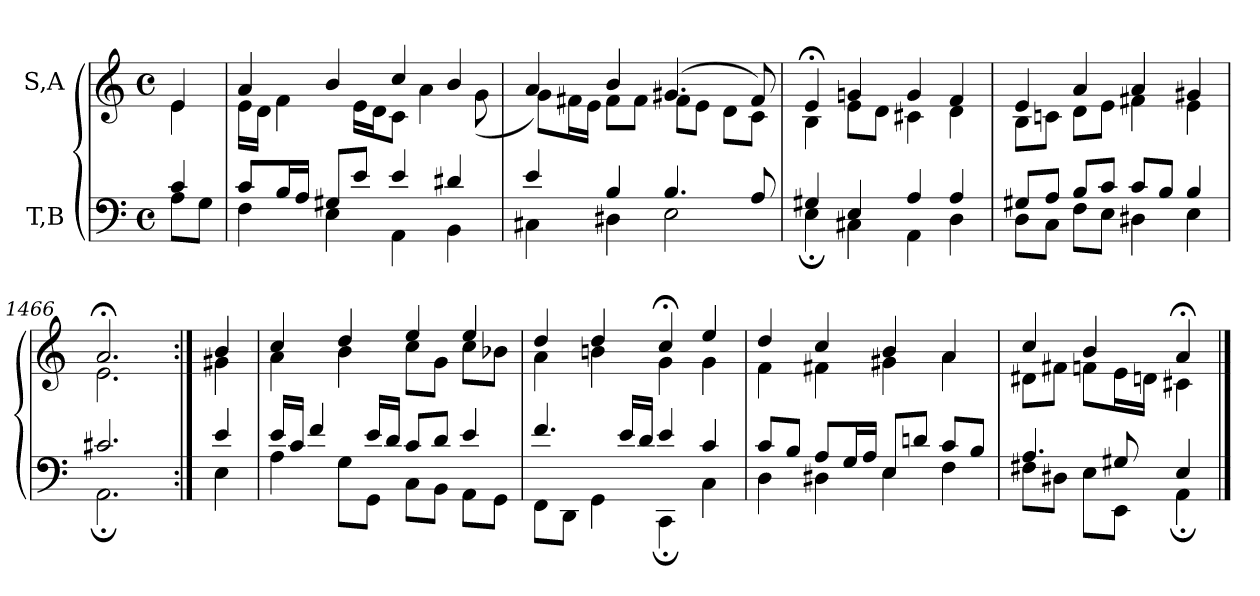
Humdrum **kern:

**kern	**kern
*part2	*part1
*staff2	*staff1
*I"T,B	*I"S,A
*clefF4	*clefG2
*k[]	*k[]
*M4/4	*M4/4
*met(c)	*met(c)
=	=
*^	*^
4c	8AL	4e	4e
.	8GJ	.	.
=1	=1	=1	=1
8cL	4F	4a	16eLL
.	.	.	16dJJ
16BL	.	.	4f
16AJJ	.	.	.
8G#XL	4E	4b	.
8eJ	.	.	16eLL
.	.	.	16dJ
4e	4AA	4cc	8cJ
.	.	.	4a
4d#X	4BB	4b	.
.	.	.	(<8g
=2	=2	=2	=2
4e	4C#X	4a	8gL)
.	.	.	16f#XL
.	.	.	16eJJ
4B	4D#X	4b	8f#L
.	.	.	8f#J
4.B	2E	(>4.g#X	8f#L
.	.	.	8eJ
.	.	.	8dL
8A	.	8f#)	8cJ
=3	=3	=3	=3
4G#X	4E;	4e;<	4B
4E	4C#X	4gn	8eL
.	.	.	8dJ
4A	4AA	4g	4c#X
4A	4D	4f	4d
=4	=4	=4	=4
8G#XL	8DL	4e	8BL
8AJ	8CJ	.	8cnJ
8BL	8FL	4a	8dL
8cJ	8EJ	.	8eJ
8cL	4D#X	4a	4f#X
8BJ	.	.	.
4B	4E	4g#X	4e
=1466	=1466	=1466	=1466
2.c#X	2.AA;	2.a;<	2.e
=1467:|!	=1467:|!	=1467:|!	=1467:|!
4e	4E	4b	4g#X
=7	=7	=7	=7
16eLL	4A	4cc	4a
16cJJ	.	.	.
4f	.	.	.
.	8GL	4dd	4b
16eLL	8GGJ	.	.
16dJJ	.	.	.
8cL	8CL	4ee	8ccL
8dJ	8BBJ	.	8gJ
4e	8AAL	4ee	8ccL
.	8GGJ	.	8b-XJ
=8	=8	=8	=8
4.f	8FFL	4dd	4a
.	8DDJ	.	.
.	4GG	4dd	4bn
16eLL	.	.	.
16dJJ	.	.	.
4e	4CC;	4cc;<	4g
4c	4C	4ee	4g
=9	=9	=9	=9
8cL	4D	4dd	4f
8BJ	.	.	.
8AL	4D#X	4cc	4f#X
16GL	.	.	.
16AJJ	.	.	.
8EL	4E	4b	4g#X
8dnJ	.	.	.
8cL	4F	4a	4a
8BJ	.	.	.
=10	=10	=10	=10
4.A	8F#XL	4cc	8d#XL
.	8D#XJ	.	8f#XJ
.	8EL	4b	8fnL
8G#X	8EEJ	.	16eL
.	.	.	16dnJJ
4E	4AA;	4a;<	4c#X
*v	*v	*	*
*	*v	*v
==	==
*-	*-
